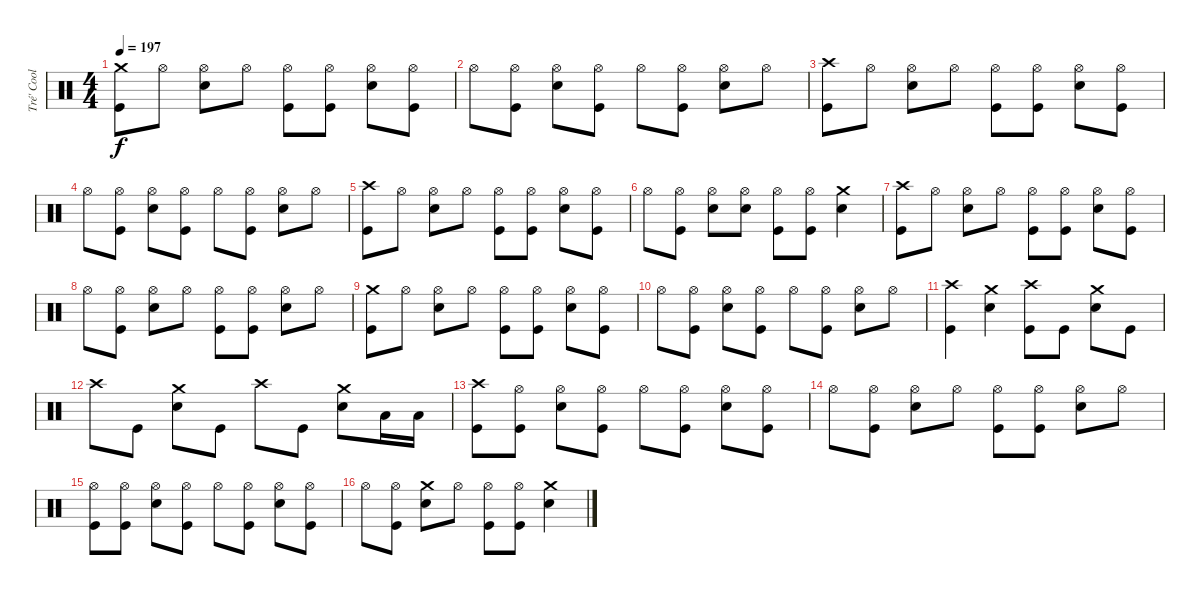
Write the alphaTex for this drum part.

\track ("Tré' Cool (Drums)" "Tré' Cool ") {instrument percussion}
\staff {score}
\articulation defaults
\ts (4 4)
\tempo 197
\clef neutral
\ks c
("Crash medium (hit)" "Kick (hit)").8{dy f} "Hi-Hat (open)".8 ("Hi-Hat (open)" "Electric Snare (hit)").8 "Hi-Hat (open)".8 ("Hi-Hat (open)" "Kick (hit)").8 ("Hi-Hat (open)" "Kick (hit)").8 ("Hi-Hat (open)" "Electric Snare (hit)").8 ("Hi-Hat (open)" "Kick (hit)").8 |
"Hi-Hat (open)".8 ("Hi-Hat (open)" "Kick (hit)").8 ("Hi-Hat (open)" "Electric Snare (hit)").8 ("Hi-Hat (open)" "Kick (hit)").8 "Hi-Hat (open)".8 ("Hi-Hat (open)" "Kick (hit)").8 ("Hi-Hat (open)" "Electric Snare (hit)").8 "Hi-Hat (open)".8 |
("Crash high (hit)" "Kick (hit)").8 "Hi-Hat (open)".8 ("Hi-Hat (open)" "Electric Snare (hit)").8 "Hi-Hat (open)".8 ("Hi-Hat (open)" "Kick (hit)").8 ("Hi-Hat (open)" "Kick (hit)").8 ("Hi-Hat (open)" "Electric Snare (hit)").8 ("Hi-Hat (open)" "Kick (hit)").8 |
"Hi-Hat (open)".8 ("Hi-Hat (open)" "Kick (hit)").8 ("Hi-Hat (open)" "Electric Snare (hit)").8 ("Hi-Hat (open)" "Kick (hit)").8 "Hi-Hat (open)".8 ("Hi-Hat (open)" "Kick (hit)").8 ("Hi-Hat (open)" "Electric Snare (hit)").8 "Hi-Hat (open)".8 |
("Crash high (hit)" "Kick (hit)").8 "Hi-Hat (open)".8 ("Hi-Hat (open)" "Electric Snare (hit)").8 "Hi-Hat (open)".8 ("Hi-Hat (open)" "Kick (hit)").8 ("Hi-Hat (open)" "Kick (hit)").8 ("Hi-Hat (open)" "Electric Snare (hit)").8 ("Hi-Hat (open)" "Kick (hit)").8 |
"Hi-Hat (open)".8 ("Hi-Hat (open)" "Kick (hit)").8 ("Hi-Hat (open)" "Electric Snare (hit)").8 ("Hi-Hat (open)" "Electric Snare (hit)").8 ("Hi-Hat (open)" "Kick (hit)").8 ("Hi-Hat (open)" "Kick (hit)").8 ("Crash medium (hit)" "Electric Snare (hit)").4 |
("Crash high (hit)" "Kick (hit)").8 "Hi-Hat (open)".8 ("Hi-Hat (open)" "Electric Snare (hit)").8 "Hi-Hat (open)".8 ("Hi-Hat (open)" "Kick (hit)").8 ("Hi-Hat (open)" "Kick (hit)").8 ("Hi-Hat (open)" "Electric Snare (hit)").8 ("Hi-Hat (open)" "Kick (hit)").8 |
"Hi-Hat (open)".8 ("Hi-Hat (open)" "Kick (hit)").8 ("Hi-Hat (open)" "Electric Snare (hit)").8 "Hi-Hat (open)".8 ("Hi-Hat (open)" "Kick (hit)").8 ("Hi-Hat (open)" "Kick (hit)").8 ("Hi-Hat (open)" "Electric Snare (hit)").8 "Hi-Hat (open)".8 |
("Crash medium (hit)" "Kick (hit)").8 "Hi-Hat (open)".8 ("Hi-Hat (open)" "Electric Snare (hit)").8 "Hi-Hat (open)".8 ("Hi-Hat (open)" "Kick (hit)").8 ("Hi-Hat (open)" "Kick (hit)").8 ("Hi-Hat (open)" "Electric Snare (hit)").8 ("Hi-Hat (open)" "Kick (hit)").8 |
"Hi-Hat (open)".8 ("Hi-Hat (open)" "Kick (hit)").8 ("Hi-Hat (open)" "Electric Snare (hit)").8 ("Hi-Hat (open)" "Kick (hit)").8 "Hi-Hat (open)".8 ("Hi-Hat (open)" "Kick (hit)").8 ("Hi-Hat (open)" "Electric Snare (hit)").8 "Hi-Hat (open)".8 |
("Crash high (hit)" "Kick (hit)").4 ("Crash medium (hit)" "Electric Snare (hit)").4 ("Crash high (hit)" "Kick (hit)").8 "Kick (hit)".8 ("Crash medium (hit)" "Electric Snare (hit)").8 "Kick (hit)".8 |
"Crash high (hit)".8 "Kick (hit)".8 ("Crash medium (hit)" "Electric Snare (hit)").8 "Kick (hit)".8 "Crash high (hit)".8 "Kick (hit)".8 ("Crash medium (hit)" "Electric Snare (hit)").8 "Low Floor Tom (hit)".16 "Low Floor Tom (hit)".16 |
("Crash high (hit)" "Kick (hit)").8 ("Hi-Hat (open)" "Kick (hit)").8 ("Hi-Hat (open)" "Electric Snare (hit)").8 ("Hi-Hat (open)" "Kick (hit)").8 "Hi-Hat (open)".8 ("Hi-Hat (open)" "Kick (hit)").8 ("Hi-Hat (open)" "Electric Snare (hit)").8 ("Hi-Hat (open)" "Kick (hit)").8 |
"Hi-Hat (open)".8 ("Hi-Hat (open)" "Kick (hit)").8 ("Hi-Hat (open)" "Electric Snare (hit)").8 "Hi-Hat (open)".8 ("Hi-Hat (open)" "Kick (hit)").8 ("Hi-Hat (open)" "Kick (hit)").8 ("Hi-Hat (open)" "Electric Snare (hit)").8 "Hi-Hat (open)".8 |
("Hi-Hat (open)" "Kick (hit)").8 ("Hi-Hat (open)" "Kick (hit)").8 ("Hi-Hat (open)" "Electric Snare (hit)").8 ("Hi-Hat (open)" "Kick (hit)").8 "Hi-Hat (open)".8 ("Hi-Hat (open)" "Kick (hit)").8 ("Hi-Hat (open)" "Electric Snare (hit)").8 ("Hi-Hat (open)" "Kick (hit)").8 |
"Hi-Hat (open)".8 ("Hi-Hat (open)" "Kick (hit)").8 ("Crash medium (hit)" "Electric Snare (hit)").8 "Hi-Hat (open)".8 ("Hi-Hat (open)" "Kick (hit)").8 ("Hi-Hat (open)" "Kick (hit)").8 ("Crash medium (hit)" "Electric Snare (hit)").4
